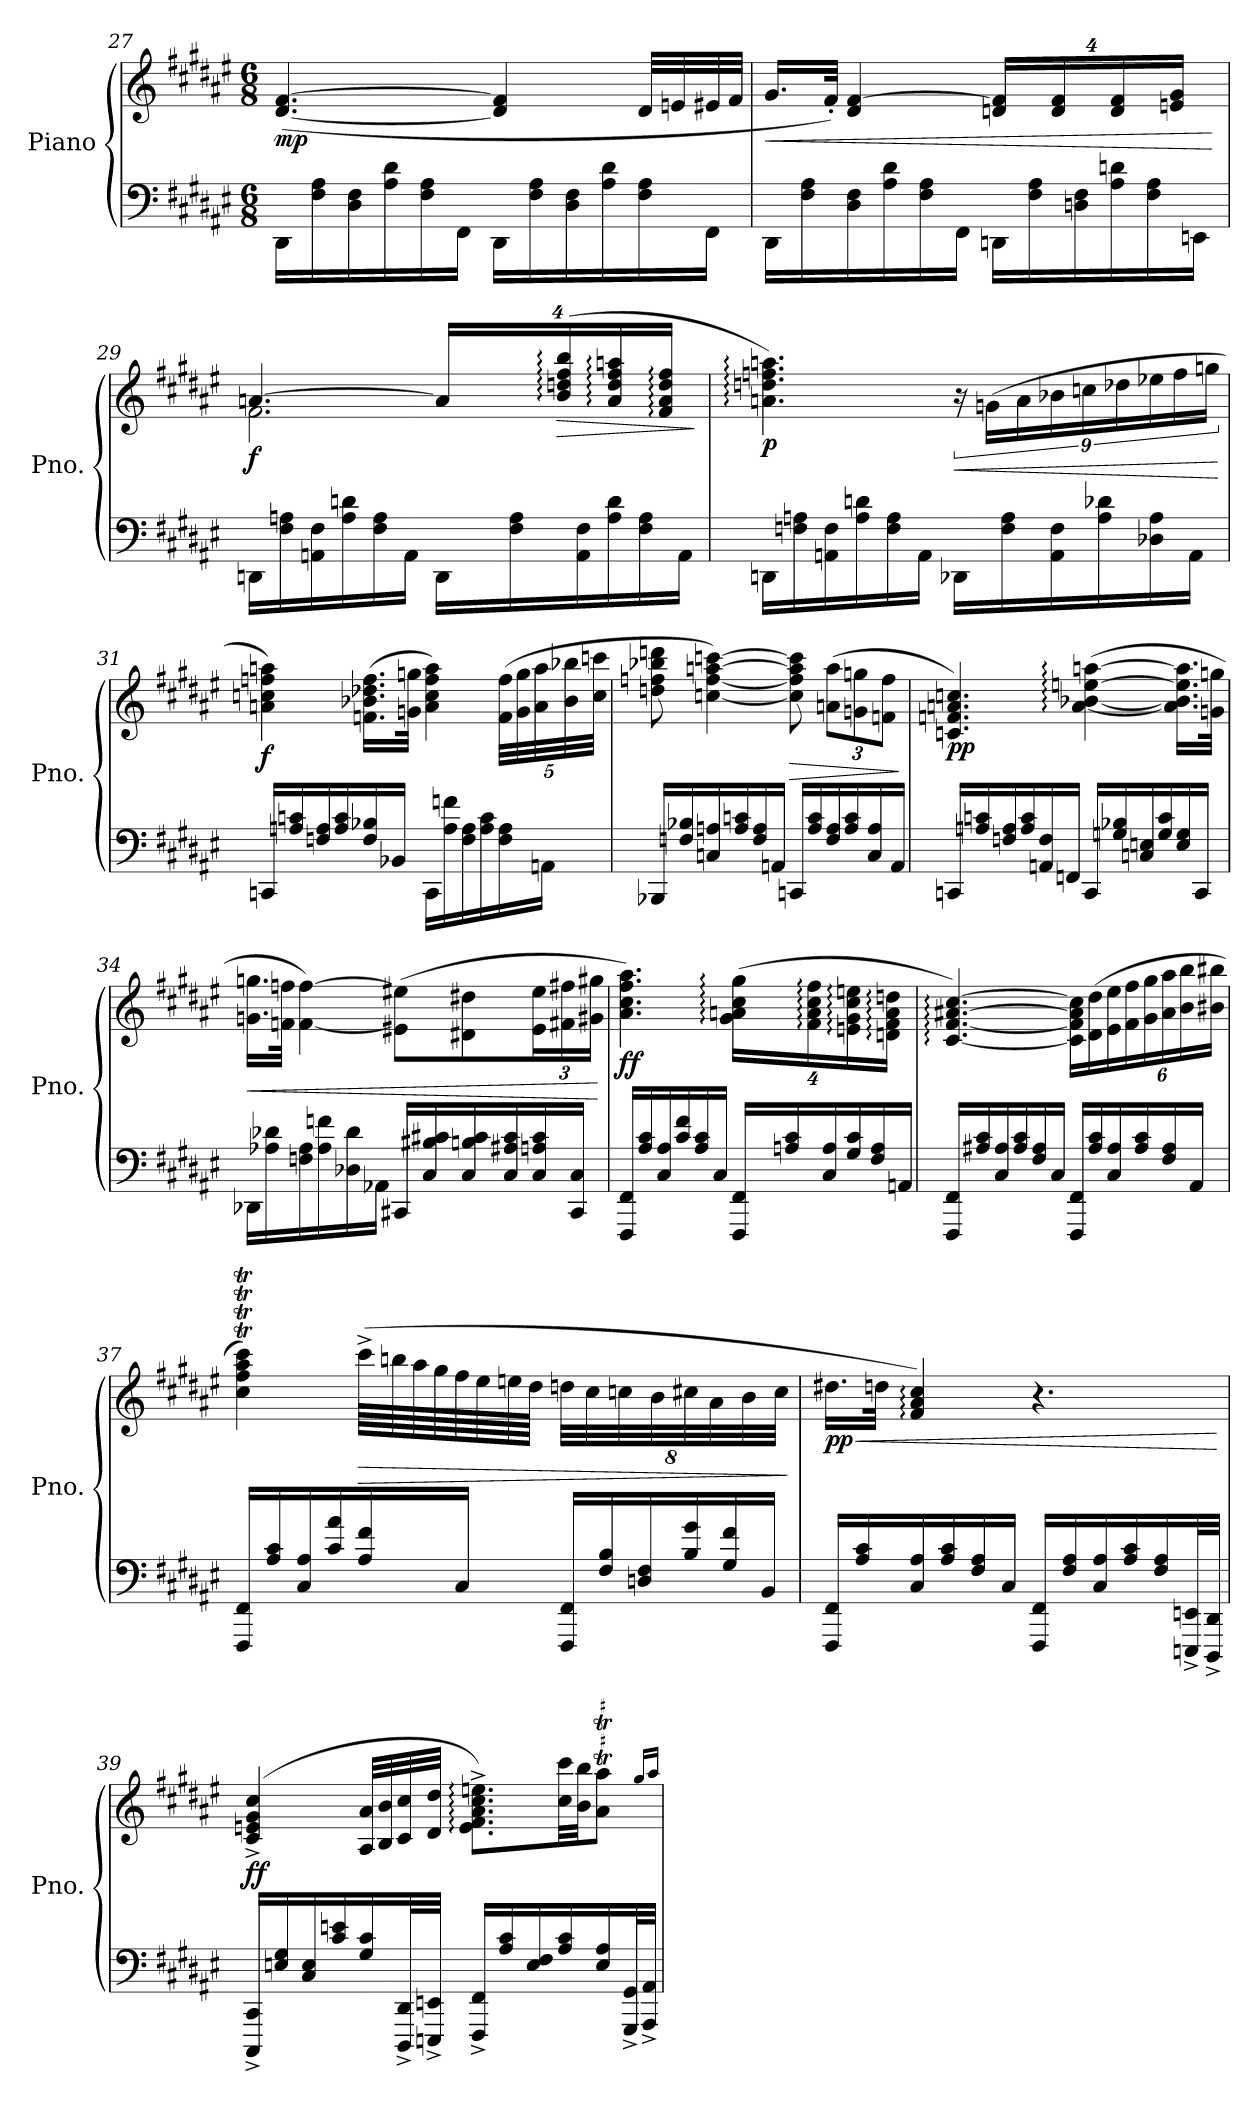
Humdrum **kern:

**kern	**kern	**dynam
*part1	*part1	*part1
*staff2	*staff1	*staff1/2
*I"Piano	*	*
*I'Pno.	*	*
!!LO:PB:g=z
*clefF4	*clefG2	*
*k[f#c#g#d#a#e#]	*k[f#c#g#d#a#e#]	*
*M6/8	*M6/8	*
=27	=27	=27
!	!	!LO:DY:b
16DD#\LL	(>[4.d#/ [4.f#/	mp
16F#\ 16A#\	.	.
16D#\ 16F#\	.	.
16A#\ 16d#\	.	.
16F#\ 16A#\	.	.
16FF#\JJ	.	.
16DD#\LL	4d#/] 4f#/]	.
16F#\ 16A#\	.	.
16D#\ 16F#\	.	.
16A#\ 16d#\	.	.
16F#\ 16A#\	32d#/LLL	.
.	32en/	.
16FF#\JJ	32e#X/	.
.	32f#/JJJ	.
=28	=28	=28
!	!	!LO:HP:b
*	*^	*
16DD#\LL	16.g#/LL	8reyy	<
16F#\ 16A#\	.	.	.
.	32f#'/JJk)	.	.
16D#\ 16F#\	4d#/ [4f#/	2ryy	.
16A#\ 16d#\	.	.	.
16F#\ 16A#\	.	.	.
16FF#\JJ	.	.	.
*	*Xbrackettup	*	*
16DDn\LL	32%3dn/ 32%3f#/]L	.	.
16F#\ 16A#\	.	.	.
.	32%3d/ 32%3f#/	.	.
16Dn\ 16F#\	.	.	.
16A#\ 16dn\	32%3d/ 32%3f#/	.	.
16F#\ 16A#\	.	8ryy	.
.	32%3en/ 32%3g#/J	.	.
16EEn\JJ	.	.	.
*	*v	*v	*
.	.	[
=29	=29	=29
*	*^	*
!	!	!	!LO:DY:b
16DDn\LL	[4.an/	2.f#\	f
16F#\ 16An\	.	.	.
16AAn\ 16F#\	.	.	.
16A\ 16dn\	.	.	.
16F#\ 16A\	.	.	.
16AA\JJ	.	.	.
16DD\LL	32%3a/L]	.	.
16F#\ 16A\	.	.	.
!	!	!	!LO:HP:b
.	(<32%3b/: 32%3ddn/: 32%3ff#/: 32%3bb/:	.	>
16AA\ 16F#\	.	.	.
16A\ 16d\	32%3a/: 32%3dd/: 32%3ff#/: 32%3aan/:	.	.
16F#\ 16A\	.	.	.
.	32%3f#/: 32%3a/: 32%3dd/: 32%3ff#/:J	.	.
16AA\JJ	.	.	.
*	*v	*v	*
.	.	]
!!LO:LB:g=z
=30	=30	=30
!	!	!LO:DY:b
16DDn\LL	4.an\: 4.ddn\: 4.ffn\: 4.aan\:)	p
16Fn\ 16An\	.	.
16AAn\ 16F\	.	.
16A\ 16dn\	.	.
16F\ 16A\	.	.
16AA\JJ	.	.
*	*brackettup	*
!	!	!LO:HP:b
16DD-X\LL	24r	<
.	(>24gn\LL	.
16F\ 16A\	.	.
.	24a\	.
*	*Xbrackettup	*
16AA\ 16F\	24b-X\	.
.	24ccn\	.
16A\ 16d-X\	.	.
.	24dd-X\	.
16D-X\ 16A\	24ee-X\	.
.	24ff\	.
16AA\JJ	.	.
.	24ggn\JJ	.
.	.	[
=31	=31	=31
!	!	!LO:DY:b
16CCn/LL	4an\ 4ccn\ 4ffn\ 4aan\)	f
16An/ 16cn/	.	.
16Fn/ 16A/	.	.
16A/ 16c/	.	.
16F/ 16B-X/	(>16.fn\ 16.b-X\ 16.dd-X\ 16.ff\LL	.
16BB-X/JJ	.	.
.	32gn\ 32ggn\JJk	.
16CC\LL	4a\ 4cc\ 4ff\ 4aa\)	.
16A\ 16fn\	.	.
16F\ 16A\	.	.
16A\ 16c\	.	.
16F\ 16A\	(>40f\ 40ff\LLL	.
.	40g\ 40gg\	.
.	40a\ 40aa\	.
16AAn\JJ	.	.
.	40b-\ 40bb-X\	.
.	40cc\ 40cccn\JJJ	.
!!LO:LB:g=z
=32	=32	=32
16BBB-X/LL	8ddn\ 8ffn\ 8bb-X\ 8dddn\	.
16Fn/ 16B-X/	.	.
16Cn/ 16An/	[4ccn\ [4ff\ [4aan\ [4cccn\)	.
16A/ 16cn/	.	.
16F/ 16A/	.	.
16AAn/JJ	.	.
!	!	!LO:HP:b
16CCn/LL	8cc\] 8ff\] 8aa\] 8ccc\]	>
16A/ 16c/	.	.
16F/ 16A/	(>12an\ 12aa\L	.
16A/ 16c/	.	.
.	12gn\ 12ggn\	.
16C/ 16A/	.	.
.	12fn\ 12ff\J	.
16AA/JJ	.	.
.	.	]
=33	=33	=33
!	!	!LO:DY:b
16CCn/LL	4.cn/ 4.fn/ 4.an/ 4.ccn/)	pp
16An/ 16cn/	.	.
16Fn/ 16A/	.	.
16A/ 16c/	.	.
16AAn/ 16F/	.	.
16FFn/JJ	.	.
16CC/LL	(>[4a\: [4b-X\: [4een\: [4aan\:	.
16Gn/ 16B-X/	.	.
16Cn/ 16En/	.	.
16G/ 16c/	.	.
16E/ 16G/	16.a\] 16.b-\] 16.ee\] 16.aa\]LL	.
16CC/JJ	.	.
.	32gn\ 32ggn\JJk	.
!!LO:LB:g=z
=34	=34	=34
!	!	!LO:HP:b
16DD-X\LL	16.gn\ 16.ggn\LL	<
16A-X\ 16d-X\	.	.
.	32fn\ 32ffn\JJk	.
16Fn\ 16A-\	[4f\ [4ff\)	.
16A-\ 16fn\	.	.
16D-X\ 16d-\	.	.
16AA-X\JJ	.	.
16CC#X/LL	(>8e#X\] 8ee#X\]L	.
16C#/ 16B#X/ 16c#X/	.	.
16C#/ 16Bn/ 16c#/	8d#X\ 8dd#X\	.
16C#/ 16A#X/ 16c#/	.	.
16C#/ 16An/ 16c#/	24e#\ 24ee#\L	.
.	24f#X\ 24ff#X\	.
16CC#/ 16C#/JJ	.	.
.	24g#X\ 24gg#X\JJ	.
.	.	[
=35	=35	=35
!	!	!LO:DY:b
16FFF#/ 16FF#/LL	4.a#\ 4.cc#\ 4.ff#\ 4.aa#\)	ff
16A#/ 16c#/	.	.
16C#/ 16A#/	.	.
16c#/ 16f#/	.	.
16A#/ 16c#/	.	.
16C#/JJ	.	.
16FFF#/ 16FF#/LL	(>32%3g#\: 32%3an\: 32%3cc#\: 32%3gg#\:L	.
16An/ 16c#/	.	.
.	32%3f#\: 32%3a\: 32%3cc#\: 32%3ff#\:	.
16C#/ 16A/	.	.
16G#/ 16c#/	32%3en\: 32%3g#\: 32%3cc#\: 32%3een\:	.
16F#/ 16A/	.	.
.	32%3dn\: 32%3f#\: 32%3a\: 32%3ddn\:J	.
16AAn/JJ	.	.
!!LO:PB:g=z
=36	=36	=36
16FFF#/ 16FF#/LL	[4.c#/: [4.f#/: [4.a#X/: [4.cc#/:)	.
16A#X/ 16c#/	.	.
16C#/ 16A#/	.	.
16A#/ 16c#/	.	.
16F#/ 16A#/	.	.
16C#/JJ	.	.
16FFF#/ 16FF#/LL	16c#\] 16f#\] 16a#\] 16cc#\]LL	.
16A#/ 16c#/	(>16d#\ 16dd#\	.
16C#/ 16A#/	24e#\ 24ee#\	.
.	24f#\ 24ff#\	.
16A#/ 16c#/	.	.
.	24g#\ 24gg#\	.
16F#/ 16A#/	24a#\ 24aa#\	.
.	24b\ 24bb\	.
16AA#/JJ	.	.
.	24b#X\ 24bb#X\JJ	.
=37	=37	=37
16FFF#/ 16FF#/LL	4cc#\T 4ff#\T 4aa#\T 4ccc#\T)	.
16A#/ 16c#/	.	.
16C#/ 16A#/	.	.
16c#/ 16a#/	.	.
!	!	!LO:HP:b
16A#/ 16f#/	(>64ccc#^\LLLL	>
.	64bb\	.
.	64aa#\	.
.	64gg#\	.
16C#/JJ	64ff#\	.
.	64ee#\	.
.	64een\	.
.	64dd#\JJJJ	.
16FFF#/ 16FF#/LL	64%3ddn\LL	.
.	64%3cc#\	.
16F#/ 16B/	.	.
.	64%3ccn\	.
16Dn/ 16F#/	.	.
.	64%3b\	.
16B/ 16g#/	64%3cc#X\	.
.	64%3a#\	.
16G#/ 16f#/	.	.
.	64%3b\	.
16BB/JJ	.	.
.	64%3cc#\JJ	.
.	.	]
!!LO:LB:g=z
=38	=38	=38
!	!	!LO:HP:b
!	!	!LO:DY:n=1:b
16FFF#/ 16FF#/LL	16.dd#X\LL	< pp
16A#/ 16c#/	.	.
.	32ddn\JJk	.
16C#/ 16A#/	4f#/: 4a#/: 4cc#/:)	.
16A#/ 16c#/	.	.
16F#/ 16A#/	.	.
16C#/JJ	.	.
16FFF#/ 16FF#/LL	4.r	.
16F#/ 16A#/	.	.
16C#/ 16A#/	.	.
16A#/ 16c#/	.	.
16F#/ 16A#/	.	.
32EEEn/^ 32EEn/^L	.	.
32DDD#/^ 32DD#/^JJJ	.	.
.	.	[
=39	=39	=39
!	!	!LO:DY:b
16CCC#/^ 16CC#/^LL	(>4c#/^ 4en/^ 4g#/^ 4cc#/^	ff
16En/ 16G#/	.	.
16C#/ 16E/	.	.
16c#/ 16en/	.	.
16G#/ 16c#/	32A#/ 32a#/LLL	.
.	32B/ 32b/	.
32DDD#/^ 32DD#/^L	32c#/ 32cc#/	.
32EEEn/^ 32EEn/^JJJ	32d#/ 32dd#/JJJ	.
16FFF#/^ 16FF#/^LL	8.e\:^ 8.f#\:^ 8.a#\:^ 8.cc#\:^ 8.een\:^L)	.
16A#/ 16c#/	.	.
16E/ 16F#/	.	.
16A#/ 16c#/	32cc#\ 32ccc#\LL	.
.	32b\ 32bb\JJ	.
16E/ 16A#/	8a#\T 8aa#\TJ	.
32GGG#/^ 32GG#/^L	.	.
32AAA#/^ 32AA#/^JJJ	.	.
.	16qgg#/LL	.
.	16qaa#/JJ	.
=	=	=
*-	*-	*-
